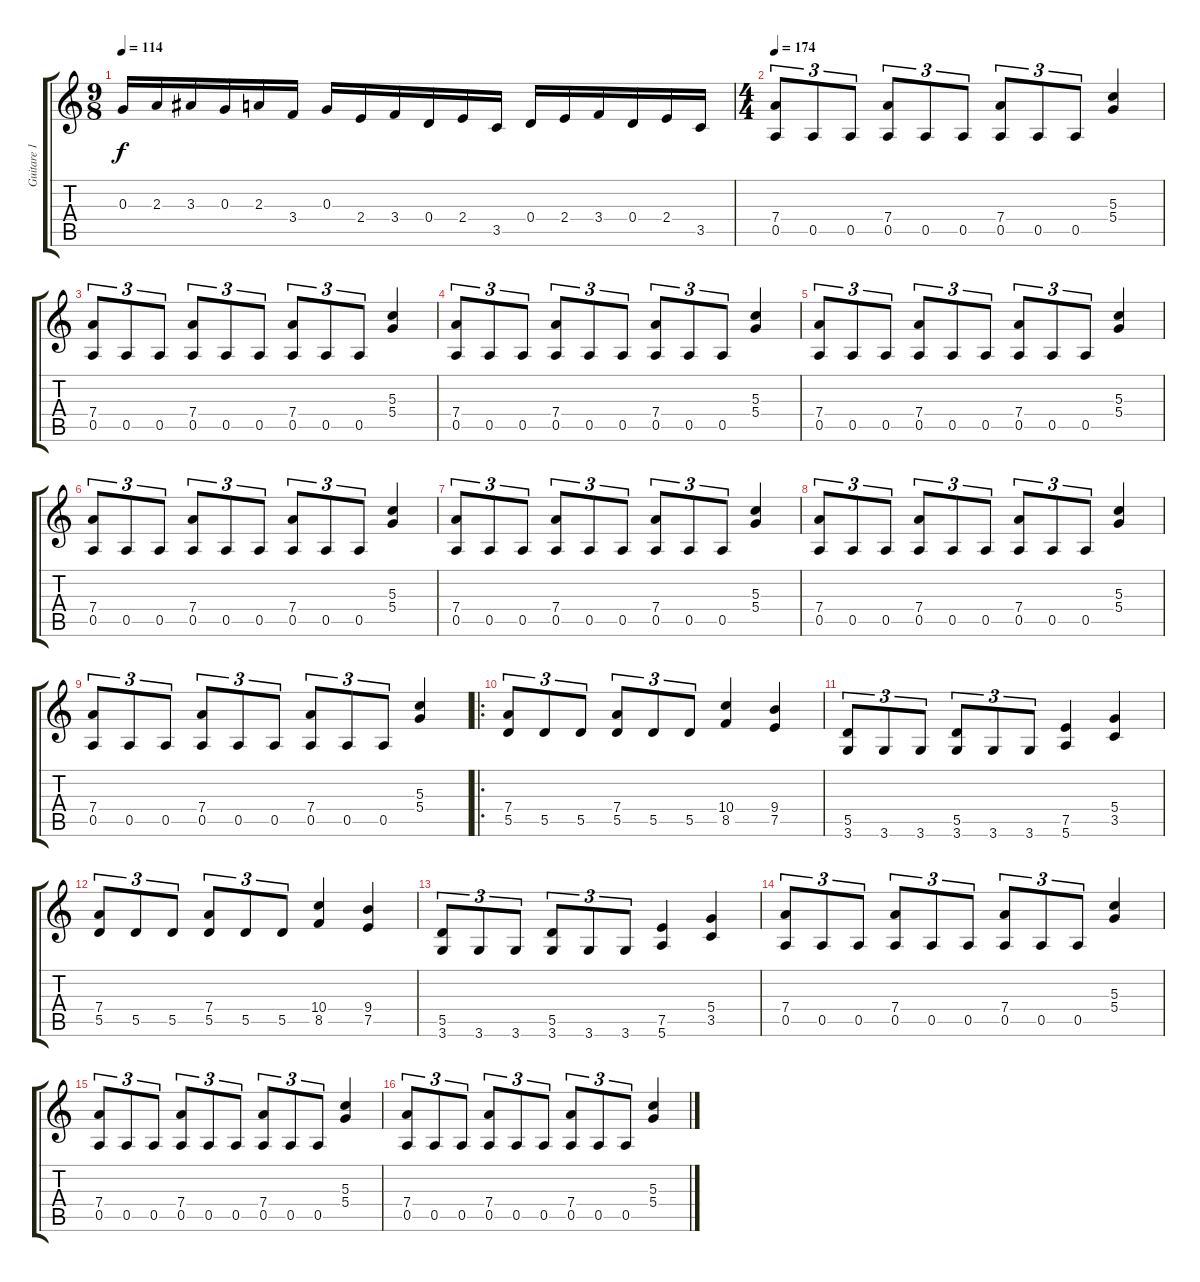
\track ("Guitare 1" "Guitare 1") {instrument distortionguitar}
\staff {score tabs}
\tuning (E4 B3 G3 D3 A2 E2) {hide}
\ts (9 8)
\tempo 114
\clef g2
\ks c
0.3.16{dy f} 2.3.16 3.3.16 0.3.16 2.3.16 3.4.16 0.3.16 2.4.16 3.4.16 0.4.16 2.4.16 3.5.16 0.4.16 2.4.16 3.4.16 0.4.16 2.4.16 3.5.16 |
\ts (4 4)
\tempo 174
(7.4 0.5).8{tu (3 2)} 0.5.8{tu (3 2)} 0.5.8{tu (3 2)} (7.4 0.5).8{tu (3 2)} 0.5.8{tu (3 2)} 0.5.8{tu (3 2)} (7.4 0.5).8{tu (3 2)} 0.5.8{tu (3 2)} 0.5.8{tu (3 2)} (5.3 5.4).4 |
(7.4 0.5).8{tu (3 2)} 0.5.8{tu (3 2)} 0.5.8{tu (3 2)} (7.4 0.5).8{tu (3 2)} 0.5.8{tu (3 2)} 0.5.8{tu (3 2)} (7.4 0.5).8{tu (3 2)} 0.5.8{tu (3 2)} 0.5.8{tu (3 2)} (5.3 5.4).4 |
(7.4 0.5).8{tu (3 2)} 0.5.8{tu (3 2)} 0.5.8{tu (3 2)} (7.4 0.5).8{tu (3 2)} 0.5.8{tu (3 2)} 0.5.8{tu (3 2)} (7.4 0.5).8{tu (3 2)} 0.5.8{tu (3 2)} 0.5.8{tu (3 2)} (5.3 5.4).4 |
(7.4 0.5).8{tu (3 2)} 0.5.8{tu (3 2)} 0.5.8{tu (3 2)} (7.4 0.5).8{tu (3 2)} 0.5.8{tu (3 2)} 0.5.8{tu (3 2)} (7.4 0.5).8{tu (3 2)} 0.5.8{tu (3 2)} 0.5.8{tu (3 2)} (5.3 5.4).4 |
(7.4 0.5).8{tu (3 2)} 0.5.8{tu (3 2)} 0.5.8{tu (3 2)} (7.4 0.5).8{tu (3 2)} 0.5.8{tu (3 2)} 0.5.8{tu (3 2)} (7.4 0.5).8{tu (3 2)} 0.5.8{tu (3 2)} 0.5.8{tu (3 2)} (5.3 5.4).4 |
(7.4 0.5).8{tu (3 2)} 0.5.8{tu (3 2)} 0.5.8{tu (3 2)} (7.4 0.5).8{tu (3 2)} 0.5.8{tu (3 2)} 0.5.8{tu (3 2)} (7.4 0.5).8{tu (3 2)} 0.5.8{tu (3 2)} 0.5.8{tu (3 2)} (5.3 5.4).4 |
(7.4 0.5).8{tu (3 2)} 0.5.8{tu (3 2)} 0.5.8{tu (3 2)} (7.4 0.5).8{tu (3 2)} 0.5.8{tu (3 2)} 0.5.8{tu (3 2)} (7.4 0.5).8{tu (3 2)} 0.5.8{tu (3 2)} 0.5.8{tu (3 2)} (5.3 5.4).4 |
(7.4 0.5).8{tu (3 2)} 0.5.8{tu (3 2)} 0.5.8{tu (3 2)} (7.4 0.5).8{tu (3 2)} 0.5.8{tu (3 2)} 0.5.8{tu (3 2)} (7.4 0.5).8{tu (3 2)} 0.5.8{tu (3 2)} 0.5.8{tu (3 2)} (5.3 5.4).4 |
\ro
(7.4 5.5).8{tu (3 2)} 5.5.8{tu (3 2)} 5.5.8{tu (3 2)} (7.4 5.5).8{tu (3 2)} 5.5.8{tu (3 2)} 5.5.8{tu (3 2)} (10.4 8.5).4 (9.4 7.5).4 |
(5.5 3.6).8{tu (3 2)} 3.6.8{tu (3 2)} 3.6.8{tu (3 2)} (5.5 3.6).8{tu (3 2)} 3.6.8{tu (3 2)} 3.6.8{tu (3 2)} (7.5 5.6).4 (5.4 3.5).4 |
(7.4 5.5).8{tu (3 2)} 5.5.8{tu (3 2)} 5.5.8{tu (3 2)} (7.4 5.5).8{tu (3 2)} 5.5.8{tu (3 2)} 5.5.8{tu (3 2)} (10.4 8.5).4 (9.4 7.5).4 |
(5.5 3.6).8{tu (3 2)} 3.6.8{tu (3 2)} 3.6.8{tu (3 2)} (5.5 3.6).8{tu (3 2)} 3.6.8{tu (3 2)} 3.6.8{tu (3 2)} (7.5 5.6).4 (5.4 3.5).4 |
(7.4 0.5).8{tu (3 2)} 0.5.8{tu (3 2)} 0.5.8{tu (3 2)} (7.4 0.5).8{tu (3 2)} 0.5.8{tu (3 2)} 0.5.8{tu (3 2)} (7.4 0.5).8{tu (3 2)} 0.5.8{tu (3 2)} 0.5.8{tu (3 2)} (5.3 5.4).4 |
(7.4 0.5).8{tu (3 2)} 0.5.8{tu (3 2)} 0.5.8{tu (3 2)} (7.4 0.5).8{tu (3 2)} 0.5.8{tu (3 2)} 0.5.8{tu (3 2)} (7.4 0.5).8{tu (3 2)} 0.5.8{tu (3 2)} 0.5.8{tu (3 2)} (5.3 5.4).4 |
(7.4 0.5).8{tu (3 2)} 0.5.8{tu (3 2)} 0.5.8{tu (3 2)} (7.4 0.5).8{tu (3 2)} 0.5.8{tu (3 2)} 0.5.8{tu (3 2)} (7.4 0.5).8{tu (3 2)} 0.5.8{tu (3 2)} 0.5.8{tu (3 2)} (5.3 5.4).4
